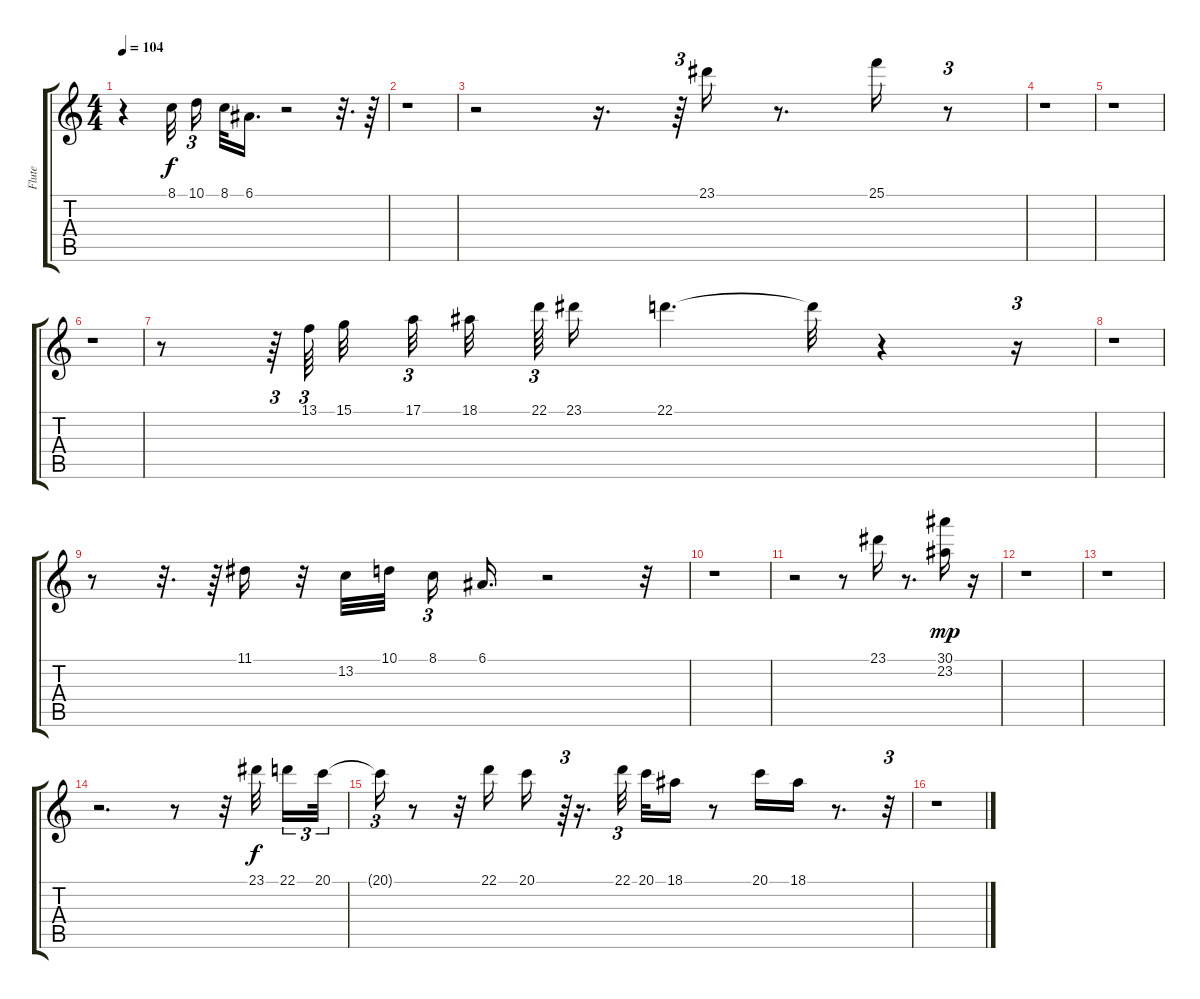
\track ("Flute           " "Flute     ") {instrument flute}
\staff {score tabs}
\tuning (E4 B3 G3 D3 A2 E2) {hide}
\ts (4 4)
\tempo 104
\clef g2
\ks c
r.4{dy f} 8.1.32{beam splitsecondary} 10.1.16{tu (3 2) beam splitsecondary} 8.1.32 6.1.16{d} r.2 r.32{d} r.64 |
r.1 |
r.2 r.16{d} r.64{tu (3 2)} 23.1.16 r.8{d} 25.1.16 r.8{tu (3 2)} |
r.1 |
r.1 |
r.1 |
r.8 r.64{tu (3 2)} 13.1.64{tu (3 2) beam splitsecondary} 15.1.32{beam splitsecondary} 17.1.32{tu (3 2) beam splitsecondary} 18.1.32{beam splitsecondary} 22.1.64{tu (3 2)} 23.1.16 22.1.4{d} 22.1{t}.32 r.4 r.16{tu (3 2)} |
r.1 |
r.8 r.32{d} r.64 11.1.16 r.32 13.2.32 10.1.32{beam splitsecondary} 8.1.16{tu (3 2)} 6.1.16{d} r.2 r.32 |
r.1 |
r.2 r.8 23.1.16 r.8{d} (30.1 23.2).16{dy mp} r.16 |
r.1 |
r.1 |
r.2{d} r.8 r.32 23.1.32{dy f beam splitsecondary} 22.1.16{tu (3 2)} 20.1.32{tu (3 2)} |
20.1{t}.16{tu (3 2)} r.8 r.32 22.1.16 20.1.16 r.64{tu (3 2)} r.16{d} 22.1.32{tu (3 2) beam splitsecondary} 20.1.32 18.1.16 r.8 20.1.16 18.1.16 r.8{d} r.32{tu (3 2)} |
r.1
